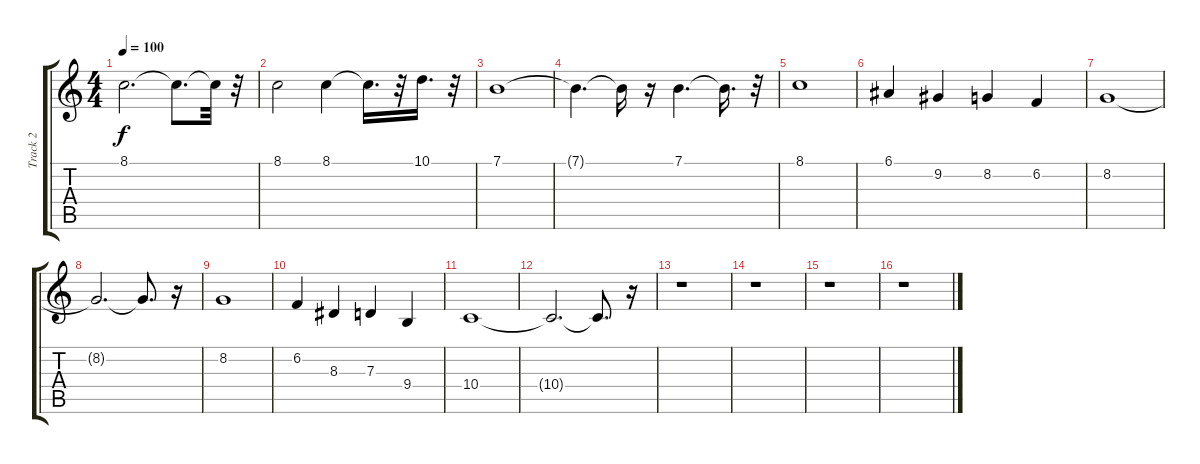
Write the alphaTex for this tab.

\track ("Track 2" "Track 2") {instrument stringensemble1}
\staff {score tabs}
\tuning (E4 B3 G3 D3 A2 E2) {hide}
\ts (4 4)
\tempo 100
\clef g2
\ks c
8.1.2{d dy f} 8.1{t}.8{d} 8.1{t}.32 r.32 |
8.1.2 8.1.4 8.1{t}.16{d} r.32 10.1.16{d} r.32 |
7.1.1 |
7.1{t}.4{d} 7.1{t}.16 r.16 7.1.4{d} 7.1{t}.16{d} r.32 |
8.1.1 |
6.1.4 9.2.4 8.2.4 6.2.4 |
8.2.1 |
8.2{t}.2{d} 8.2{t}.8{d} r.16 |
8.2.1 |
6.2.4 8.3.4 7.3.4 9.4.4 |
10.4.1 |
10.4{t}.2{d} 10.4{t}.8{d} r.16 |
r.1 |
r.1 |
r.1 |
r.1
